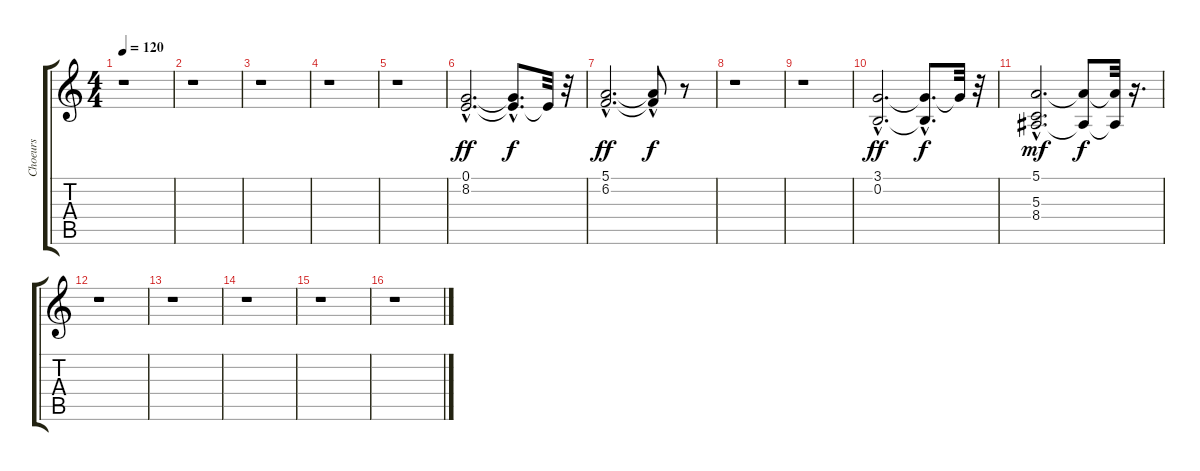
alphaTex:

\track ("Choeurs" "Choeurs") {instrument choiraahs}
\staff {score tabs}
\tuning (E4 B3 G3 D3 A2 E2) {hide}
\ts (4 4)
\tempo 120
\clef g2
\ks c
r.1{dy ff instrument choiraahs} |
r.1 |
r.1 |
r.1 |
r.1 |
(0.1{hac} 8.2{hac}).2{d} (0.1{hac t} 8.2{hac t}).8{d dy f} 0.1{t}.32 r.32 |
(5.1{hac} 6.2{hac}).2{d dy ff} (5.1{hac t} 6.2{t}).8{dy f} r.8 |
r.1 |
r.1 |
(3.1{hac} 0.2{hac}).2{d dy ff} (3.1{hac t} 0.2{hac t}).8{d dy f} 3.1{t}.32 r.32 |
(5.1{hac} 5.3{hac} 8.4).2{d dy mf} (5.1{t} 8.4{t}).8{dy f} (5.1{t} 8.4{t}).32 r.16{d} |
r.1 |
r.1 |
r.1 |
r.1 |
r.1
